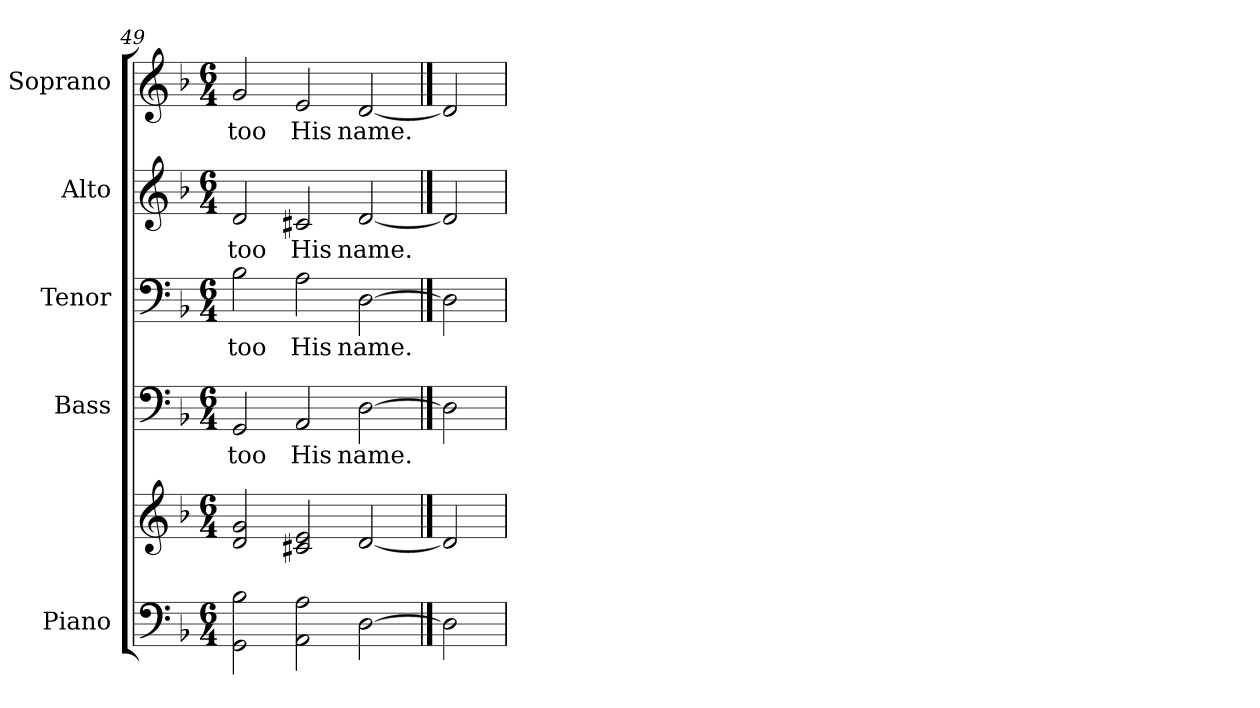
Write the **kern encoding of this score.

**kern	**kern	**kern	**text	**kern	**text	**kern	**text	**kern	**text
*part5	*part5	*part4	*part4	*part3	*part3	*part2	*part2	*part1	*part1
*staff6	*staff5	*staff4	*staff4	*staff3	*staff3	*staff2	*staff2	*staff1	*staff1
*I"Piano	*	*I"Bass	*	*I"Tenor	*	*I"Alto	*	*I"Soprano	*
*I'Pno.	*	*I'B.	*	*I'T.	*	*I'A.	*	*I'S.	*
*clefF4	*clefG2	*clefF4	*	*clefF4	*	*clefG2	*	*clefG2	*
*k[b-]	*k[b-]	*k[b-]	*	*k[b-]	*	*k[b-]	*	*k[b-]	*
*F:	*F:	*F:	*	*F:	*	*F:	*	*F:	*
*M6/4	*M6/4	*M6/4	*	*M6/4	*	*M6/4	*	*M6/4	*
=49	=49	=49	=49	=49	=49	=49	=49	=49	=49
!	!	!	!LO:LY:b:color=#000000	!	!	!	!	!	!
!	!	!	!	!	!LO:LY:b:color=#000000	!	!	!	!
!	!	!	!	!	!	!	!LO:LY:b:color=#000000	!	!
!	!	!	!	!	!	!	!	!	!LO:LY:b:color=#000000
2GGi\ 2B-i	2di/ 2gi	2GGi/	too	2B-i\	too	2di/	too	2gi/	too
!	!	!	!LO:LY:b:color=#000000	!	!	!	!	!	!
!	!	!	!	!	!LO:LY:b:color=#000000	!	!	!	!
!	!	!	!	!	!	!	!LO:LY:b:color=#000000	!	!
!	!	!	!	!	!	!	!	!	!LO:LY:b:color=#000000
2AAi\ 2Ai	2c#Xi/ 2ei	2AAi/	His	2Ai\	His	2c#Xi/	His	2ei/	His
!	!	!	!LO:LY:b:color=#000000	!	!	!	!	!	!
!	!	!	!	!	!LO:LY:b:color=#000000	!	!	!	!
!	!	!	!	!	!	!	!LO:LY:b:color=#000000	!	!
!	!	!	!	!	!	!	!	!	!LO:LY:b:color=#000000
[2Di	[2di	[2Di	name.	[2Di	name.	[2di	name.	[2di	name.
==50	==50	==50	==50	==50	==50	==50	==50	==50	==50
2Di]	2di]	2Di]	.	2Di]	.	2di]	.	2di]	.
=	=	=	=	=	=	=	=	=	=
*-	*-	*-	*-	*-	*-	*-	*-	*-	*-
